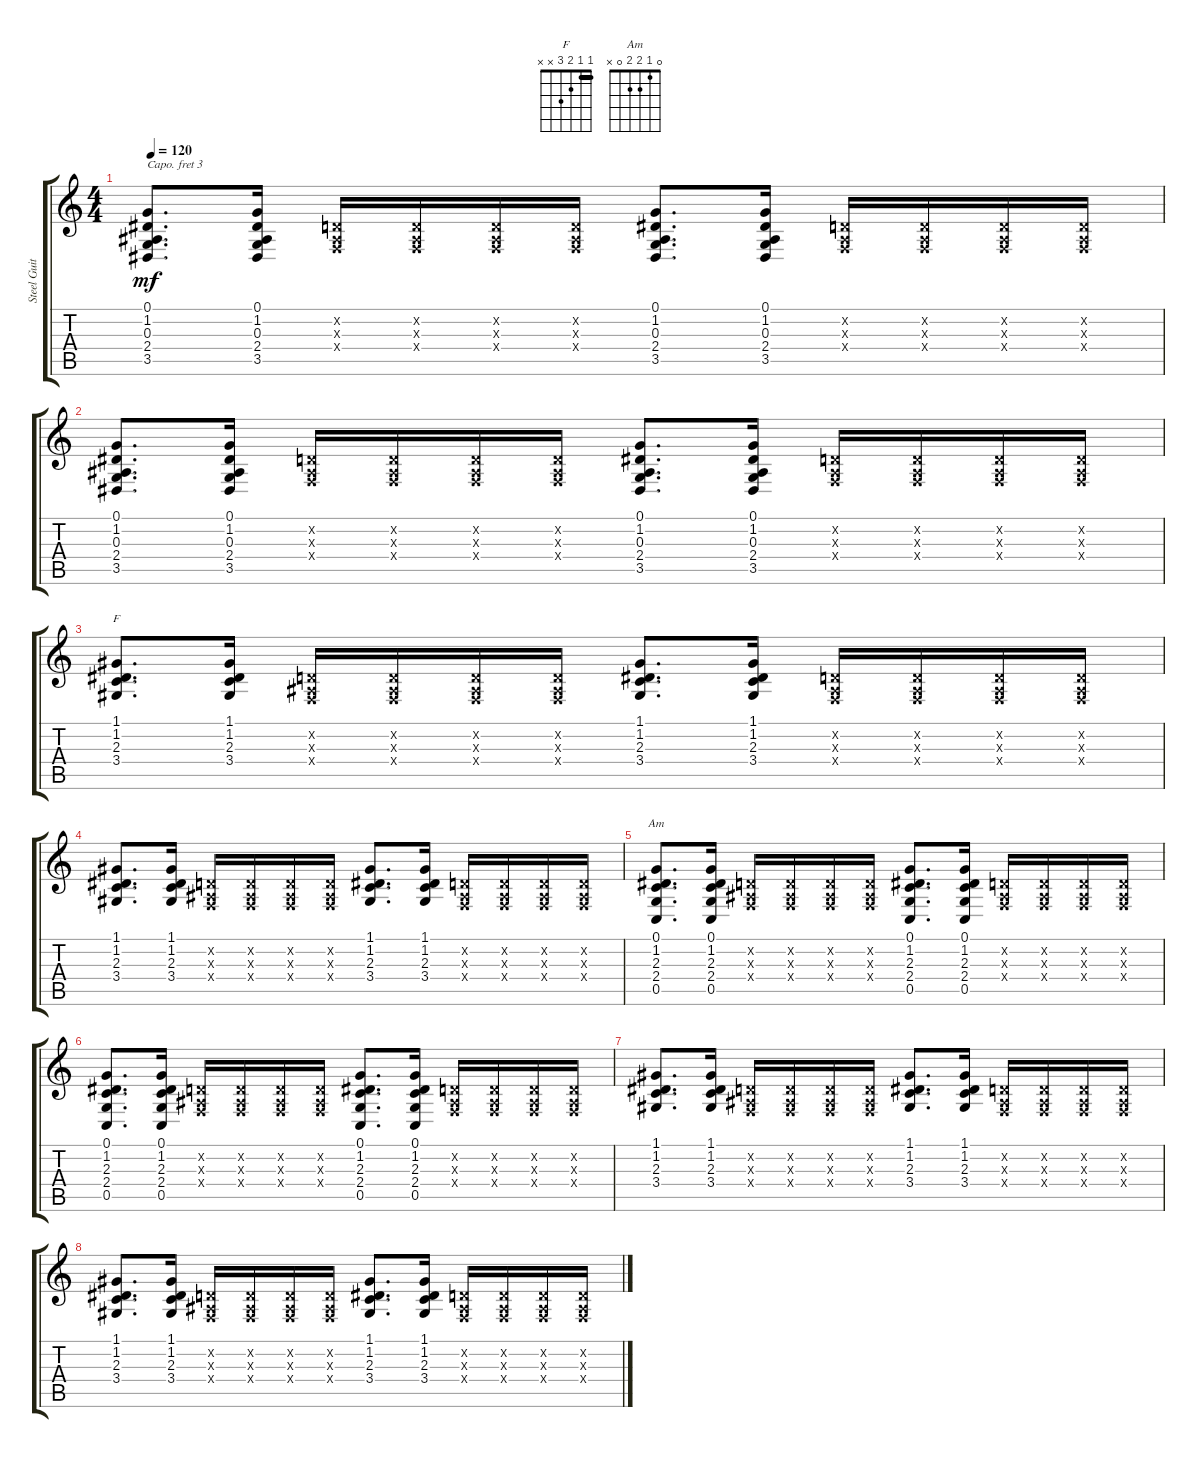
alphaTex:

\track ("Steel Guitar" "Steel Guit") {instrument brightacousticpiano}
\staff {score tabs}
\capo 3
\tuning (E4 B3 G3 D3 A2 E2) {hide}
\chord ("F" 1 1 2 3 x x) {barre 1}
\chord ("Am" 0 1 2 2 0 x)
\ts (4 4)
\tempo 120
\clef g2
\ks c
(0.1 1.2 0.3 2.4 3.5).8{d dy mf} (0.1 1.2 0.3 2.4 3.5).16 (0.2{x} 0.3{x} 0.4{x}).16 (0.2{x} 0.3{x} 0.4{x}).16 (0.2{x} 0.3{x} 0.4{x}).16 (0.2{x} 0.3{x} 0.4{x}).16 (0.1 1.2 0.3 2.4 3.5).8{d} (0.1 1.2 0.3 2.4 3.5).16 (0.2{x} 0.3{x} 0.4{x}).16 (0.2{x} 0.3{x} 0.4{x}).16 (0.2{x} 0.3{x} 0.4{x}).16 (0.2{x} 0.3{x} 0.4{x}).16 |
(0.1 1.2 0.3 2.4 3.5).8{d} (0.1 1.2 0.3 2.4 3.5).16 (0.2{x} 0.3{x} 0.4{x}).16 (0.2{x} 0.3{x} 0.4{x}).16 (0.2{x} 0.3{x} 0.4{x}).16 (0.2{x} 0.3{x} 0.4{x}).16 (0.1 1.2 0.3 2.4 3.5).8{d} (0.1 1.2 0.3 2.4 3.5).16 (0.2{x} 0.3{x} 0.4{x}).16 (0.2{x} 0.3{x} 0.4{x}).16 (0.2{x} 0.3{x} 0.4{x}).16 (0.2{x} 0.3{x} 0.4{x}).16 |
(1.1 1.2 2.3 3.4).8{d ch "F"} (1.1 1.2 2.3 3.4).16 (0.2{x} 0.3{x} 0.4{x}).16 (0.2{x} 0.3{x} 0.4{x}).16 (0.2{x} 0.3{x} 0.4{x}).16 (0.2{x} 0.3{x} 0.4{x}).16 (1.1 1.2 2.3 3.4).8{d} (1.1 1.2 2.3 3.4).16 (0.2{x} 0.3{x} 0.4{x}).16 (0.2{x} 0.3{x} 0.4{x}).16 (0.2{x} 0.3{x} 0.4{x}).16 (0.2{x} 0.3{x} 0.4{x}).16 |
(1.1 1.2 2.3 3.4).8{d} (1.1 1.2 2.3 3.4).16 (0.2{x} 0.3{x} 0.4{x}).16 (0.2{x} 0.3{x} 0.4{x}).16 (0.2{x} 0.3{x} 0.4{x}).16 (0.2{x} 0.3{x} 0.4{x}).16 (1.1 1.2 2.3 3.4).8{d} (1.1 1.2 2.3 3.4).16 (0.2{x} 0.3{x} 0.4{x}).16 (0.2{x} 0.3{x} 0.4{x}).16 (0.2{x} 0.3{x} 0.4{x}).16 (0.2{x} 0.3{x} 0.4{x}).16 |
(0.1 1.2 2.3 2.4 0.5).8{d ch "Am"} (0.1 1.2 2.3 2.4 0.5).16 (0.2{x} 0.3{x} 0.4{x}).16 (0.2{x} 0.3{x} 0.4{x}).16 (0.2{x} 0.3{x} 0.4{x}).16 (0.2{x} 0.3{x} 0.4{x}).16 (0.1 1.2 2.3 2.4 0.5).8{d} (0.1 1.2 2.3 2.4 0.5).16 (0.2{x} 0.3{x} 0.4{x}).16 (0.2{x} 0.3{x} 0.4{x}).16 (0.2{x} 0.3{x} 0.4{x}).16 (0.2{x} 0.3{x} 0.4{x}).16 |
(0.1 1.2 2.3 2.4 0.5).8{d} (0.1 1.2 2.3 2.4 0.5).16 (0.2{x} 0.3{x} 0.4{x}).16 (0.2{x} 0.3{x} 0.4{x}).16 (0.2{x} 0.3{x} 0.4{x}).16 (0.2{x} 0.3{x} 0.4{x}).16 (0.1 1.2 2.3 2.4 0.5).8{d} (0.1 1.2 2.3 2.4 0.5).16 (0.2{x} 0.3{x} 0.4{x}).16 (0.2{x} 0.3{x} 0.4{x}).16 (0.2{x} 0.3{x} 0.4{x}).16 (0.2{x} 0.3{x} 0.4{x}).16 |
(1.1 1.2 2.3 3.4).8{d} (1.1 1.2 2.3 3.4).16 (0.2{x} 0.3{x} 0.4{x}).16 (0.2{x} 0.3{x} 0.4{x}).16 (0.2{x} 0.3{x} 0.4{x}).16 (0.2{x} 0.3{x} 0.4{x}).16 (1.1 1.2 2.3 3.4).8{d} (1.1 1.2 2.3 3.4).16 (0.2{x} 0.3{x} 0.4{x}).16 (0.2{x} 0.3{x} 0.4{x}).16 (0.2{x} 0.3{x} 0.4{x}).16 (0.2{x} 0.3{x} 0.4{x}).16 |
(1.1 1.2 2.3 3.4).8{d} (1.1 1.2 2.3 3.4).16 (0.2{x} 0.3{x} 0.4{x}).16 (0.2{x} 0.3{x} 0.4{x}).16 (0.2{x} 0.3{x} 0.4{x}).16 (0.2{x} 0.3{x} 0.4{x}).16 (1.1 1.2 2.3 3.4).8{d} (1.1 1.2 2.3 3.4).16 (0.2{x} 0.3{x} 0.4{x}).16 (0.2{x} 0.3{x} 0.4{x}).16 (0.2{x} 0.3{x} 0.4{x}).16 (0.2{x} 0.3{x} 0.4{x}).16
